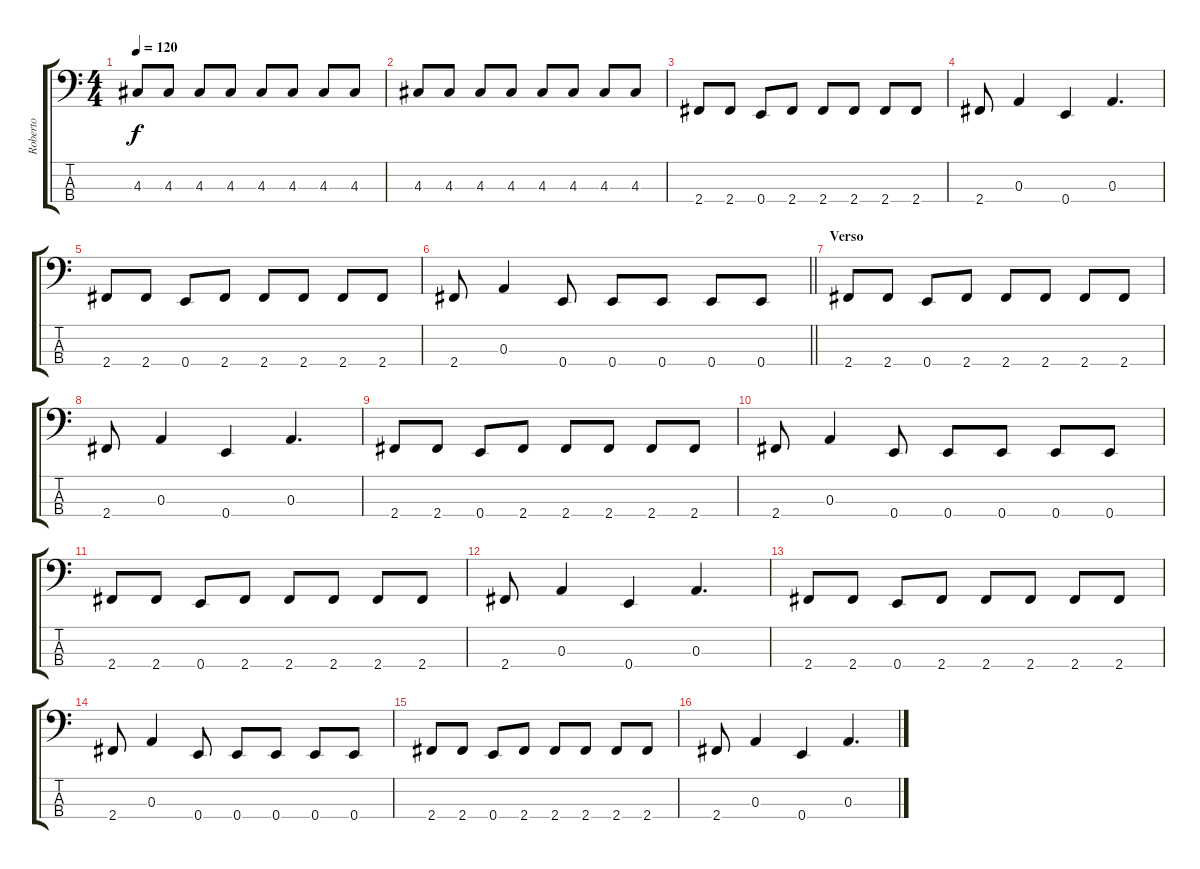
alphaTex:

\track ("Roberto" "Roberto") {instrument electricbassfinger}
\staff {score tabs}
\tuning (G2 D2 A1 E1) {hide}
\ts (4 4)
\tempo 120
\clef f4
\ks c
4.3.8{dy f} 4.3.8 4.3.8 4.3.8 4.3.8 4.3.8 4.3.8 4.3.8 |
4.3.8 4.3.8 4.3.8 4.3.8 4.3.8 4.3.8 4.3.8 4.3.8 |
2.4.8 2.4.8 0.4.8 2.4.8 2.4.8 2.4.8 2.4.8 2.4.8 |
2.4.8 0.3.4 0.4.4 0.3.4{d} |
2.4.8 2.4.8 0.4.8 2.4.8 2.4.8 2.4.8 2.4.8 2.4.8 |
\barLineRight lightlight
2.4.8 0.3.4 0.4.8 0.4.8 0.4.8 0.4.8 0.4.8 |
\section ("" "Verso")
2.4.8 2.4.8 0.4.8 2.4.8 2.4.8 2.4.8 2.4.8 2.4.8 |
2.4.8 0.3.4 0.4.4 0.3.4{d} |
2.4.8 2.4.8 0.4.8 2.4.8 2.4.8 2.4.8 2.4.8 2.4.8 |
2.4.8 0.3.4 0.4.8 0.4.8 0.4.8 0.4.8 0.4.8 |
2.4.8 2.4.8 0.4.8 2.4.8 2.4.8 2.4.8 2.4.8 2.4.8 |
2.4.8 0.3.4 0.4.4 0.3.4{d} |
2.4.8 2.4.8 0.4.8 2.4.8 2.4.8 2.4.8 2.4.8 2.4.8 |
2.4.8 0.3.4 0.4.8 0.4.8 0.4.8 0.4.8 0.4.8 |
2.4.8 2.4.8 0.4.8 2.4.8 2.4.8 2.4.8 2.4.8 2.4.8 |
2.4.8 0.3.4 0.4.4 0.3.4{d}
